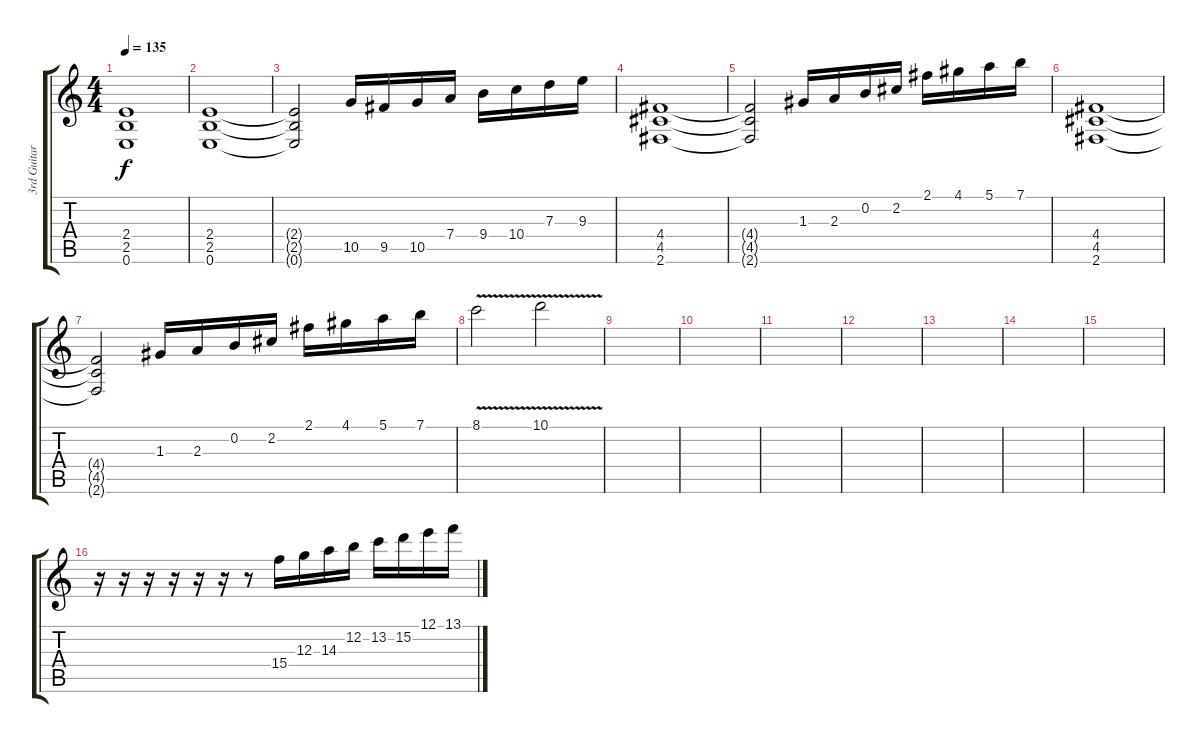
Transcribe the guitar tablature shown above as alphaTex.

\track ("3rd Guitar" "3rd Guitar") {instrument distortionguitar}
\staff {score tabs}
\tuning (E4 B3 G3 D3 A2 E2) {hide}
\ts (4 4)
\tempo 135
\clef g2
\ks c
(2.4{t} 2.5{t} 0.6{t}).1{dy f} |
(2.4 2.5 0.6).1 |
(2.4{t} 2.5{t} 0.6{t}).2 10.5.16 9.5.16 10.5.16 7.4.16 9.4.16 10.4.16 7.3.16 9.3.16 |
(4.4 4.5 2.6).1 |
(4.4{t} 4.5{t} 2.6{t}).2 1.3.16 2.3.16 0.2.16 2.2.16 2.1.16 4.1.16 5.1.16 7.1.16 |
(4.4 4.5 2.6).1 |
(4.4{t} 4.5{t} 2.6{t}).2 1.3.16 2.3.16 0.2.16 2.2.16 2.1.16 4.1.16 5.1.16 7.1.16 |
8.1{v}.2 10.1{v}.2 |
|
|
|
|
|
|
|
r.16 r.16 r.16 r.16 r.16 r.16 r.8 15.4.16 12.3.16 14.3.16 12.2.16 13.2.16 15.2.16 12.1.16 13.1.16
